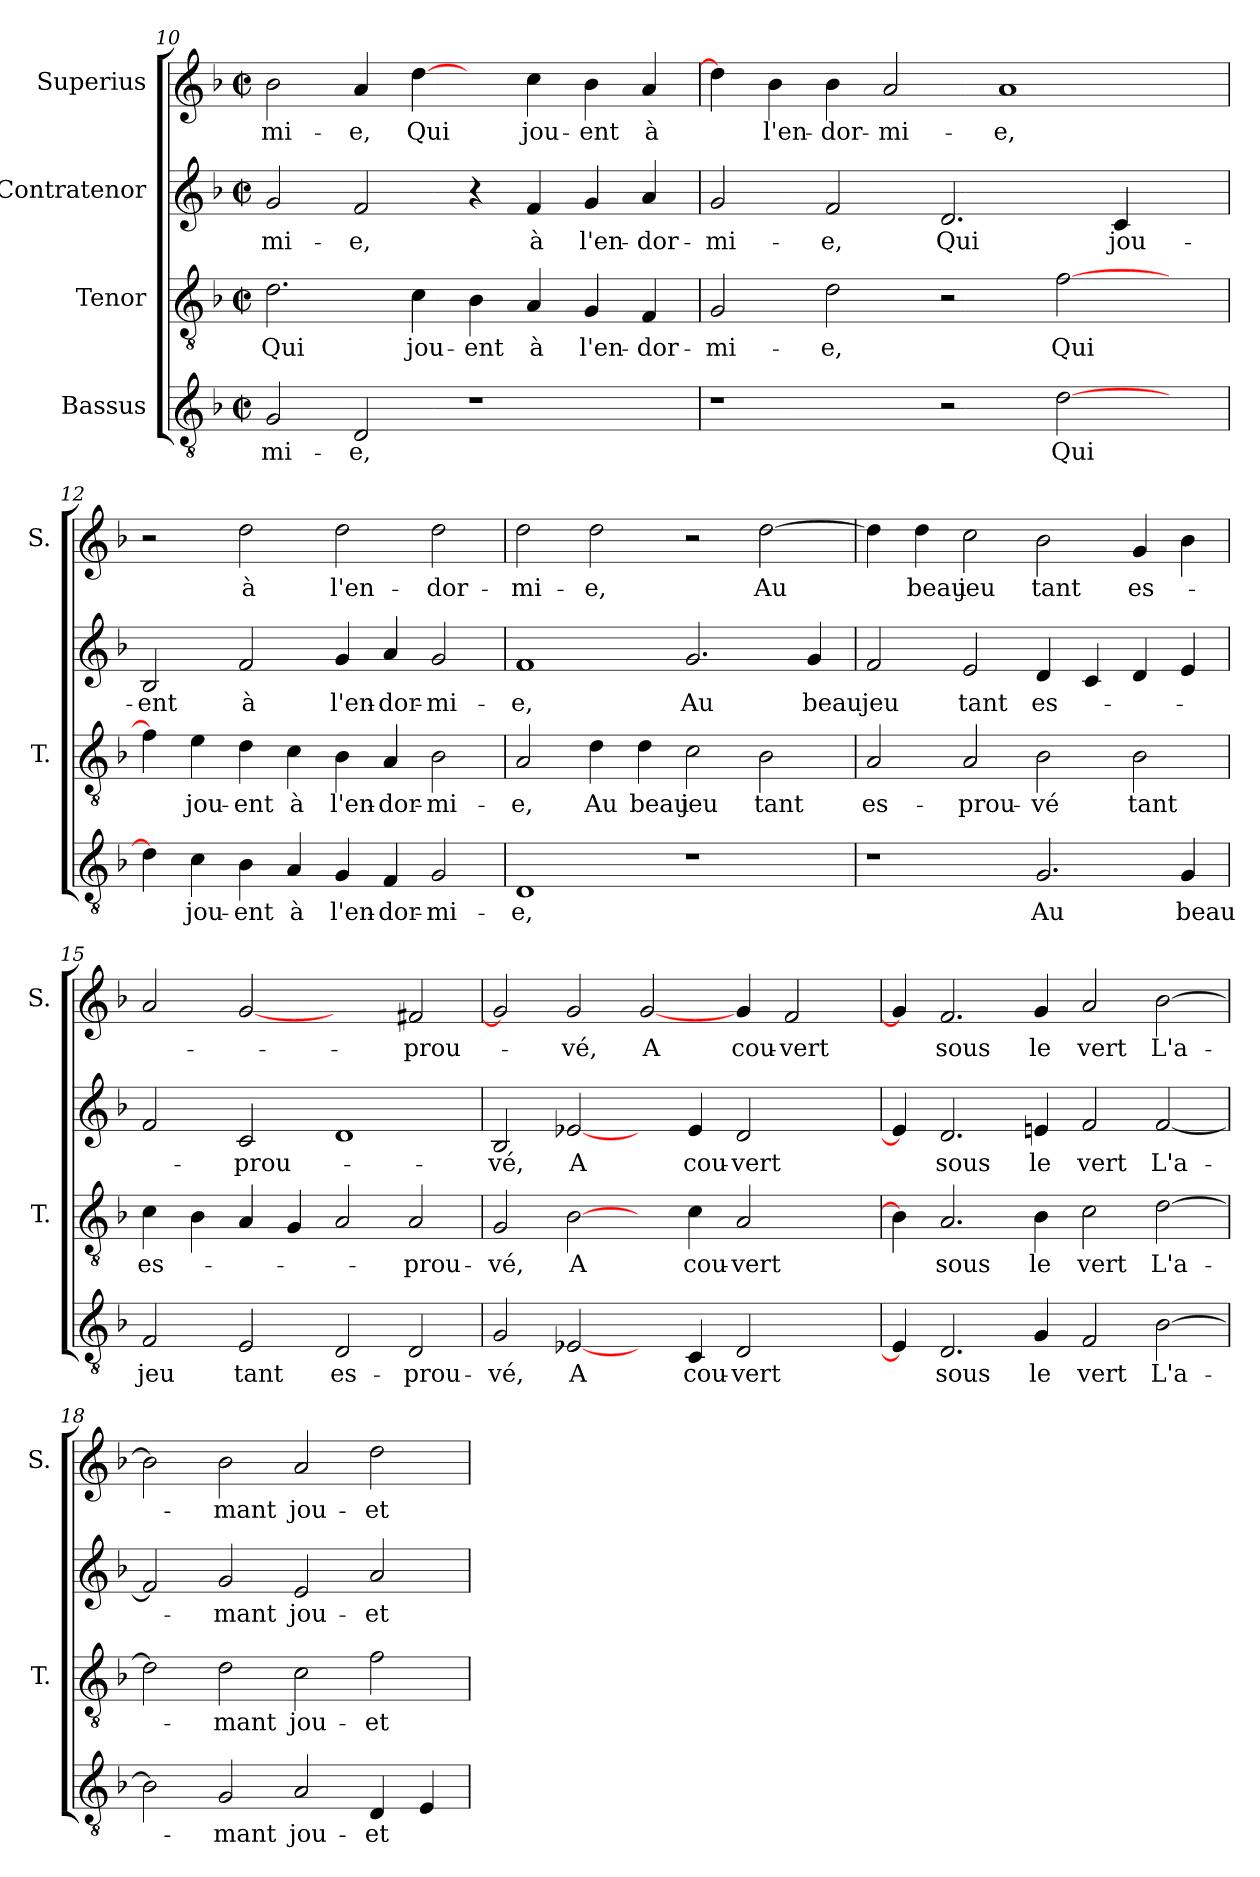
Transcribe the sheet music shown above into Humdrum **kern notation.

**kern	**text	**kern	**text	**kern	**text	**kern	**text
*part4	*part4	*part3	*part3	*part2	*part2	*part1	*part1
*staff4	*staff4	*staff3	*staff3	*staff2	*staff2	*staff1	*staff1
*I"Bassus	*	*I"Tenor	*	*I"Contratenor	*	*I"Superius	*
*	*	*I'T.	*	*	*	*I'S.	*
*clefGv2	*	*clefGv2	*	*clefG2	*	*clefG2	*
*k[b-]	*	*k[b-]	*	*k[b-]	*	*k[b-]	*
*F:	*	*F:	*	*F:	*	*F:	*
*M2/2	*	*M2/2	*	*M2/2	*	*M2/2	*
*met(c|)	*	*met(c|)	*	*met(c|)	*	*met(c|)	*
=10	=10	=10	=10	=10	=10	=10	=10
2G/	-mi-	2.d\	Qui	2g/	-mi-	2b-\	-mi-
2D/	-e,	.	.	2f/	-e,	4a/	-e,
.	.	4c\	jou-	.	.	[4dd\	Qui
1r	.	4B-\	-ent	4r	.	4ryy	.
.	.	4A/	à	4f/	à	4cc\	jou-
.	.	4G/	l'en-	4g/	l'en-	4b-\	-ent
.	.	4F/	-dor-	4a/	-dor-	4a/	à
=11	=11	=11	=11	=11	=11	=11	=11
1r	.	2G/	-mi-	2g/	-mi-	4dd\]	.
.	.	.	.	.	.	4b-\	l'en-
.	.	2d\	-e,	2f/	-e,	4b-\	-dor-
.	.	.	.	.	.	2a/	-mi-
2r	.	2r	.	2.d/	Qui	.	.
.	.	.	.	.	.	1a/	-e,
[2d\	Qui	[2f\	Qui	.	.	.	.
.	.	.	.	4c/	jou-	.	.
4ryy	.	4ryy	.	4ryy	.	.	.
!!LO:LB:g=z
=12	=12	=12	=12	=12	=12	=12	=12
4d\]	.	4f\]	.	2B-/	-ent	2r	.
4c\	jou-	4e\	jou-	.	.	.	.
4B-\	-ent	4d\	-ent	2f/	à	2dd\	à
4A/	à	4c\	à	.	.	.	.
4G/	l'en-	4B-\	l'en-	4g/	l'en-	2dd\	l'en-
4F/	-dor-	4A/	-dor-	4a/	-dor-	.	.
2G/	-mi-	2B-\	-mi-	2g/	-mi-	2dd\	-dor-
=13	=13	=13	=13	=13	=13	=13	=13
1D/	-e,	2A/	-e,	1f/	-e,	2dd\	-mi-
.	.	4d\	Au	.	.	2dd\	-e,
.	.	4d\	beau	.	.	.	.
1r	.	2c\	jeu	2.g/	Au	2r	.
.	.	2B-\	tant	.	.	[2dd\	Au
.	.	.	.	4g/	beau	.	.
=14	=14	=14	=14	=14	=14	=14	=14
1r	.	2A/	es-	2f/	jeu	4dd\]	.
.	.	.	.	.	.	4dd\	beau
.	.	2A/	-prou-	2e/	tant	2cc\	jeu
2.G/	Au	2B-\	-vé	4d/	es-	2b-\	tant
.	.	.	.	4c/	.	.	.
.	.	2B-\	tant	4d/	.	4g/	es-
4G/	beau	.	.	4e/	.	4b-\	.
=15	=15	=15	=15	=15	=15	=15	=15
2F/	jeu	4c\	es-	2f/	.	2a/	.
.	.	4B-\	.	.	.	.	.
2E/	tant	4A/	.	2c/	-prou-	[2g/	.
.	.	4G/	.	.	.	.	.
2D/	es-	2A/	.	1d/	.	2ryy	.
2D/	-prou-	2A/	-prou-	.	.	2f#X/	-prou-
=16	=16	=16	=16	=16	=16	=16	=16
2G/	-vé,	2G/	-vé,	2B-/	-vé,	2g/]	.
[2E-X/	A	[2B-\	A	[2e-X/	A	2g/	-vé,
4ryy	.	4ryy	.	4ryy	.	[2g/	A
4C/	cou-	4c\	cou-	4e-/	cou-	.	.
2D/	-vert	2A/	-vert	2d/	-vert	4g/	cou-
.	.	.	.	.	.	2f/	-vert
4ryy	.	4ryy	.	4ryy	.	.	.
!!LO:PB:g=z
=17	=17	=17	=17	=17	=17	=17	=17
4E-/]	.	4B-\]	.	4e-/]	.	4g/]	.
2.D/	sous	2.A/	sous	2.d/	sous	2.f/	sous
4G/	le	4B-\	le	4e/	le	4g/	le
2F/	vert	2c\	vert	2f/	vert	2a/	vert
[2B-\	L'a-	[2d\	L'a-	[2f/	L'a-	[2b-\	L'a-
=18	=18	=18	=18	=18	=18	=18	=18
2B-\]	.	2d\]	.	2f/]	.	2b-\]	.
2G/	-mant	2d\	-mant	2g/	-mant	2b-\	-mant
2A/	jou-	2c\	jou-	2e/	jou-	2a/	jou-
4D/	-et	2f\	-et	2a/	-et	2dd\	-et
4E/	.	.	.	.	.	.	.
=	=	=	=	=	=	=	=
*-	*-	*-	*-	*-	*-	*-	*-
